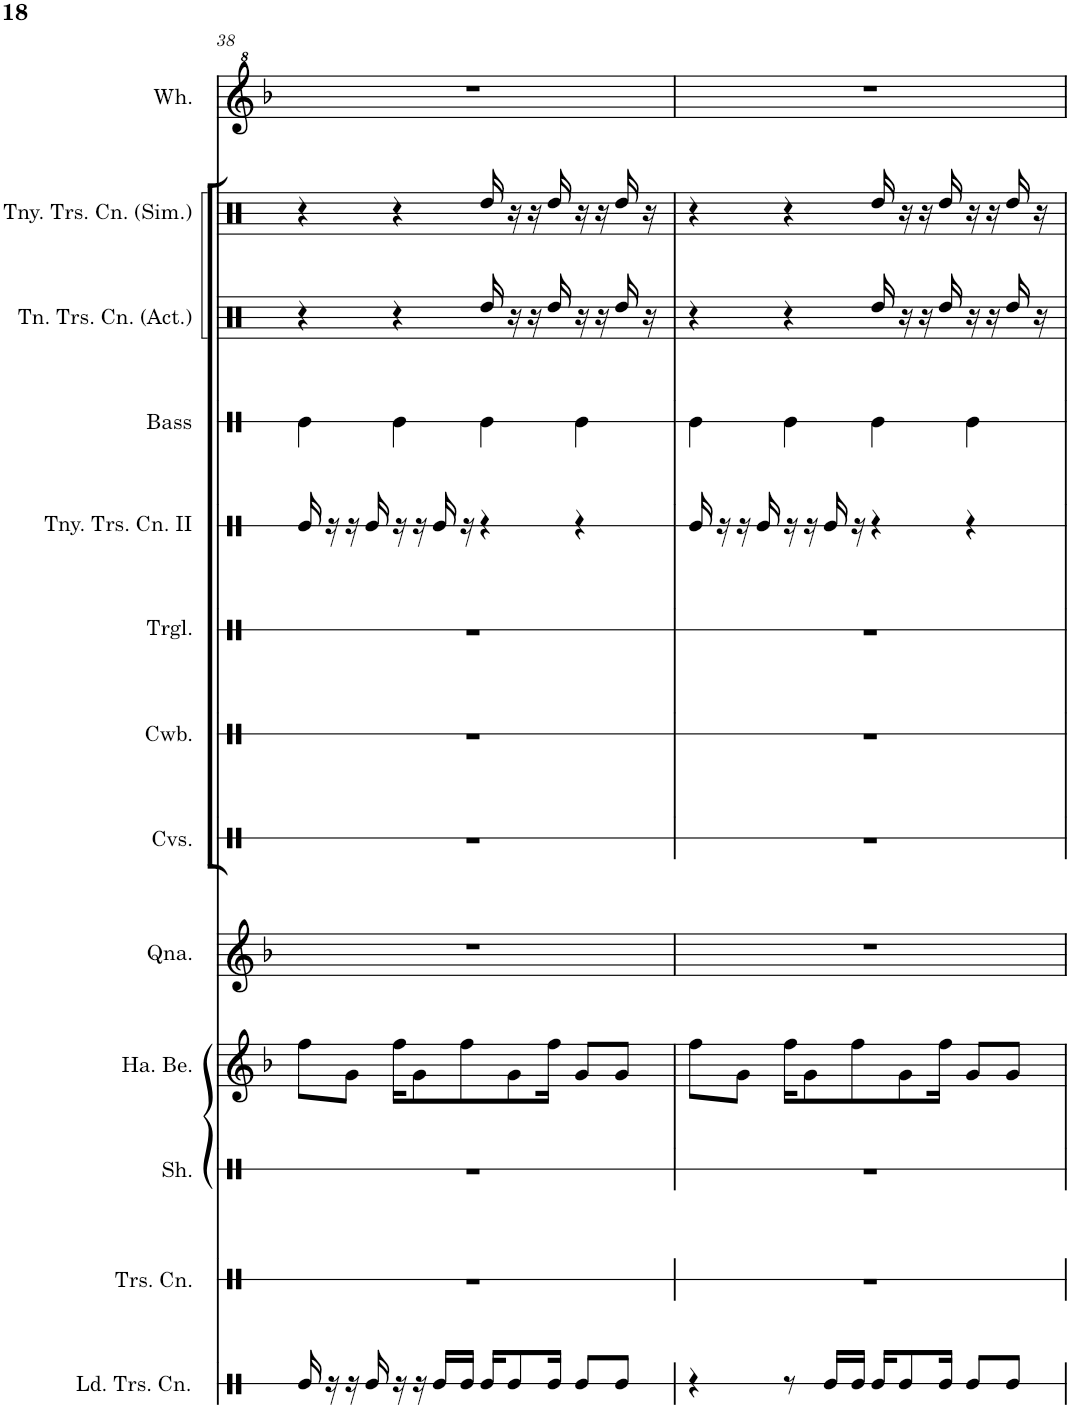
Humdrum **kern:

**kern	**kern	**kern	**kern	**kern	**kern	**kern	**kern	**kern	**kern	**kern	**kern	**kern
*part13	*part12	*part11	*part10	*part9	*part8	*part7	*part6	*part5	*part4	*part3	*part2	*part1
*staff13	*staff12	*staff11	*staff10	*staff9	*staff8	*staff7	*staff6	*staff5	*staff4	*staff3	*staff2	*staff1
*I"Lidded Trash Can	*I"Trash Can	*I"Shaker	*I"Hand Bells	*I"Quinoa	*I"Claves	*I"Cowbell	*I"Triangle	*I"Tiny Trash Can II	*I"Bass Drum	*I"Tiny Trash Can (Actual)	*I"Tiny Trash Can (Simplified)	*I"Whistle
*I'Ld. Trs. Cn.	*I'Trs. Cn.	*I'Sh.	*I'Ha. Be.	*I'Qna.	*I'Cvs.	*I'Cwb.	*I'Trgl.	*I'Tny. Trs. Cn. II	*I'Bass	*I'Tn. Trs. Cn. (Act.)	*I'Tny. Trs. Cn. (Sim.)	*I'Wh.
!!LO:PB:g=z
*clefX	*clefX	*clefX	*clefG2	*clefG2	*clefX	*clefX	*clefX	*clefX	*clefX	*clefX	*clefX	*clefG^2
*k[]	*k[]	*k[]	*k[b-]	*k[b-]	*k[]	*k[]	*k[]	*k[]	*k[]	*k[]	*k[]	*k[b-]
*M4/4	*M4/4	*M4/4	*M4/4	*M4/4	*M4/4	*M4/4	*M4/4	*M4/4	*M4/4	*M4/4	*M4/4	*M4/4
=38	=38	=38	=38	=38	=38	=38	=38	=38	=38	=38	=38	=38
16Re/	1r	1r	8ff\L	1r	1r	1r	1r	16Re/	4Re\	4r	4r	1r
16r	.	.	.	.	.	.	.	16r	.	.	.	.
16r	.	.	8g\J	.	.	.	.	16r	.	.	.	.
16Re/	.	.	.	.	.	.	.	16Re/	.	.	.	.
16r	.	.	16ff\KL	.	.	.	.	16r	4Re\	4r	4r	.
16r	.	.	8g\	.	.	.	.	16r	.	.	.	.
16Re/LL	.	.	.	.	.	.	.	16Re/	.	.	.	.
16Re/JJ	.	.	8ff\	.	.	.	.	16r	.	.	.	.
16Re/KL	.	.	.	.	.	.	.	4r	4Re\	16Rdd/	16Rdd/	.
8Re/	.	.	8g\	.	.	.	.	.	.	16r	16r	.
.	.	.	.	.	.	.	.	.	.	16r	16r	.
16Re/Jk	.	.	16ff\Jk	.	.	.	.	.	.	16Rdd/	16Rdd/	.
8Re/L	.	.	8g/L	.	.	.	.	4r	4Re\	16r	16r	.
.	.	.	.	.	.	.	.	.	.	16r	16r	.
8Re/J	.	.	8g/J	.	.	.	.	.	.	16Rdd/	16Rdd/	.
.	.	.	.	.	.	.	.	.	.	16r	16r	.
=39	=39	=39	=39	=39	=39	=39	=39	=39	=39	=39	=39	=39
4r	1r	1r	8ff\L	1r	1r	1r	1r	16Re/	4Re\	4r	4r	1r
.	.	.	.	.	.	.	.	16r	.	.	.	.
.	.	.	8g\J	.	.	.	.	16r	.	.	.	.
.	.	.	.	.	.	.	.	16Re/	.	.	.	.
8r	.	.	16ff\KL	.	.	.	.	16r	4Re\	4r	4r	.
.	.	.	8g\	.	.	.	.	16r	.	.	.	.
16Re/LL	.	.	.	.	.	.	.	16Re/	.	.	.	.
16Re/JJ	.	.	8ff\	.	.	.	.	16r	.	.	.	.
16Re/KL	.	.	.	.	.	.	.	4r	4Re\	16Rdd/	16Rdd/	.
8Re/	.	.	8g\	.	.	.	.	.	.	16r	16r	.
.	.	.	.	.	.	.	.	.	.	16r	16r	.
16Re/Jk	.	.	16ff\Jk	.	.	.	.	.	.	16Rdd/	16Rdd/	.
8Re/L	.	.	8g/L	.	.	.	.	4r	4Re\	16r	16r	.
.	.	.	.	.	.	.	.	.	.	16r	16r	.
8Re/J	.	.	8g/J	.	.	.	.	.	.	16Rdd/	16Rdd/	.
.	.	.	.	.	.	.	.	.	.	16r	16r	.
=	=	=	=	=	=	=	=	=	=	=	=	=
*-	*-	*-	*-	*-	*-	*-	*-	*-	*-	*-	*-	*-
